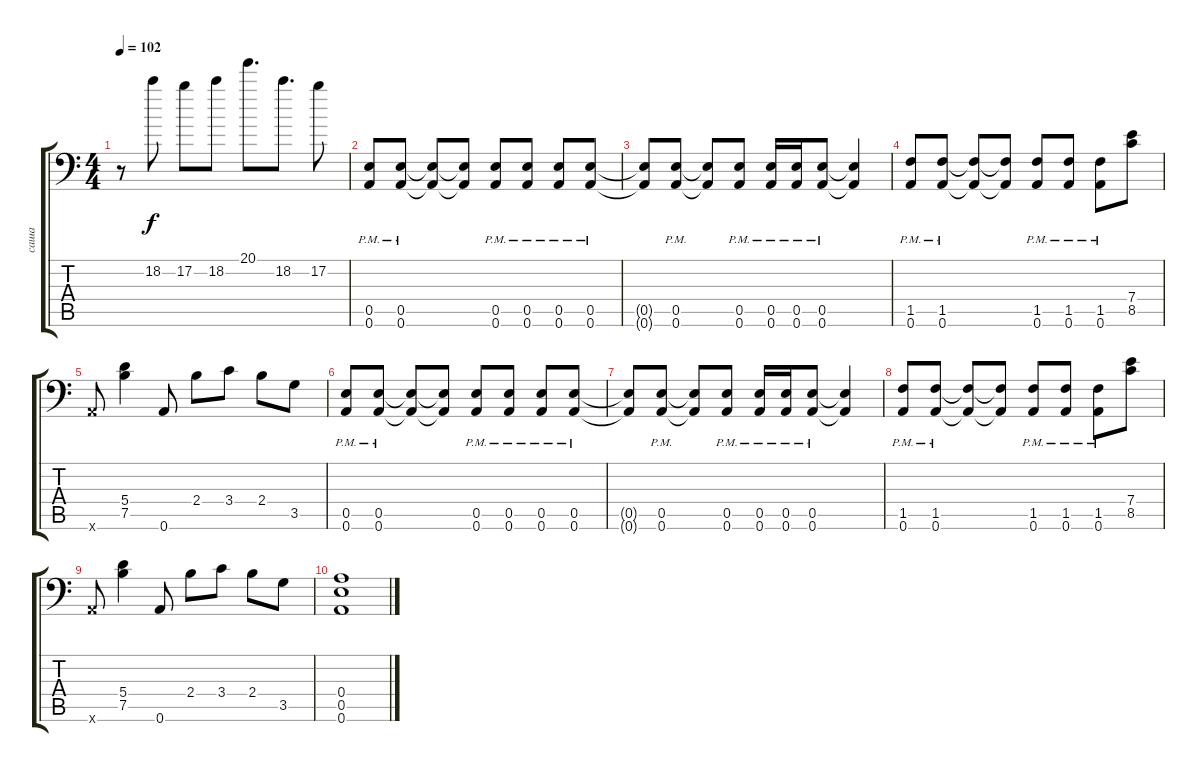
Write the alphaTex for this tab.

\track ("саша" "саша") {mute instrument distortionguitar}
\staff {score tabs}
\tuning (B3 Gb3 D3 A2 E2 A1) {hide}
\ts (4 4)
\tempo 102
\clef f4
\ks c
r.8{dy f} 18.2.8 17.2.8 18.2.8 20.1.8{d} 18.2.8{d} 17.2.8 |
(0.5{pm} 0.6{pm}).8 (0.5{pm} 0.6{pm}).8 (0.5{t} 0.6{t}).8 (0.5{t} 0.6{t}).8 (0.5{pm} 0.6{pm}).8 (0.5{pm} 0.6{pm}).8 (0.5{pm} 0.6{pm}).8 (0.5{pm} 0.6{pm}).8 |
(0.5{t} 0.6{t}).8 (0.5{pm} 0.6{pm}).8 (0.5{t} 0.6{t}).8 (0.5{pm} 0.6{pm}).8 (0.5{pm} 0.6{pm}).16 (0.5{pm} 0.6{pm}).16 (0.5{pm} 0.6{pm}).8 (0.5{t} 0.6{t}).4 |
(1.5{pm} 0.6{pm}).8 (1.5{pm} 0.6{pm}).8 (1.5{t} 0.6{t}).8 (1.5{t} 0.6{t}).8 (1.5{pm} 0.6{pm}).8 (1.5{pm} 0.6{pm}).8 (1.5{pm} 0.6{pm}).8 (7.4 8.5).8 |
0.6{x}.8 (5.4 7.5).4 0.6.8 2.4.8 3.4.8 2.4.8 3.5.8 |
(0.5{pm} 0.6{pm}).8 (0.5{pm} 0.6{pm}).8 (0.5{t} 0.6{t}).8 (0.5{t} 0.6{t}).8 (0.5{pm} 0.6{pm}).8 (0.5{pm} 0.6{pm}).8 (0.5{pm} 0.6{pm}).8 (0.5{pm} 0.6{pm}).8 |
(0.5{t} 0.6{t}).8 (0.5{pm} 0.6{pm}).8 (0.5{t} 0.6{t}).8 (0.5{pm} 0.6{pm}).8 (0.5{pm} 0.6{pm}).16 (0.5{pm} 0.6{pm}).16 (0.5{pm} 0.6{pm}).8 (0.5{t} 0.6{t}).4 |
(1.5{pm} 0.6{pm}).8 (1.5{pm} 0.6{pm}).8 (1.5{t} 0.6{t}).8 (1.5{t} 0.6{t}).8 (1.5{pm} 0.6{pm}).8 (1.5{pm} 0.6{pm}).8 (1.5{pm} 0.6{pm}).8 (7.4 8.5).8 |
0.6{x}.8 (5.4 7.5).4 0.6.8 2.4.8 3.4.8 2.4.8 3.5.8 |
(0.4 0.5 0.6).1
